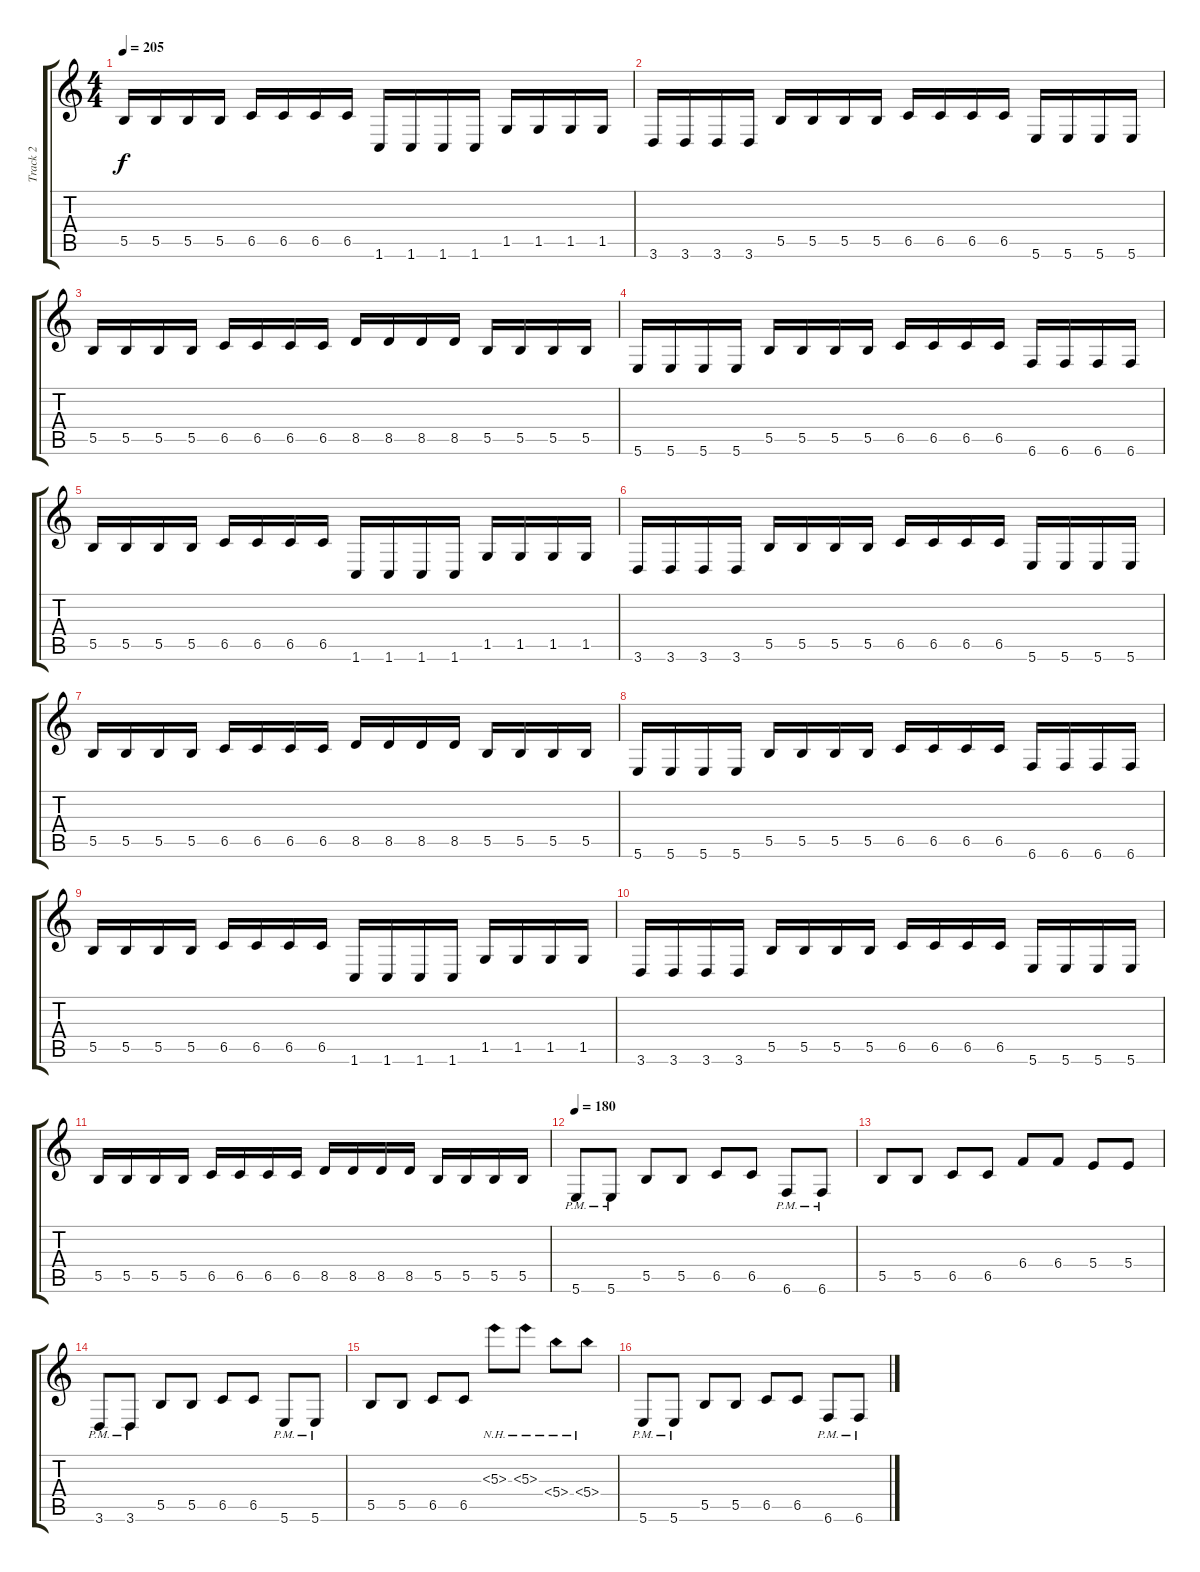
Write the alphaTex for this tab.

\track ("Track 2" "Track 2") {instrument distortionguitar}
\staff {score tabs}
\tuning (Db4 Ab3 E3 B2 Gb2 B1) {hide}
\ts (4 4)
\tempo 205
\clef g2
\ks c
5.5.16{dy f} 5.5.16 5.5.16 5.5.16 6.5.16 6.5.16 6.5.16 6.5.16 1.6.16 1.6.16 1.6.16 1.6.16 1.5.16 1.5.16 1.5.16 1.5.16 |
3.6.16 3.6.16 3.6.16 3.6.16 5.5.16 5.5.16 5.5.16 5.5.16 6.5.16 6.5.16 6.5.16 6.5.16 5.6.16 5.6.16 5.6.16 5.6.16 |
5.5.16 5.5.16 5.5.16 5.5.16 6.5.16 6.5.16 6.5.16 6.5.16 8.5.16 8.5.16 8.5.16 8.5.16 5.5.16 5.5.16 5.5.16 5.5.16 |
5.6.16 5.6.16 5.6.16 5.6.16 5.5.16 5.5.16 5.5.16 5.5.16 6.5.16 6.5.16 6.5.16 6.5.16 6.6.16 6.6.16 6.6.16 6.6.16 |
5.5.16 5.5.16 5.5.16 5.5.16 6.5.16 6.5.16 6.5.16 6.5.16 1.6.16 1.6.16 1.6.16 1.6.16 1.5.16 1.5.16 1.5.16 1.5.16 |
3.6.16 3.6.16 3.6.16 3.6.16 5.5.16 5.5.16 5.5.16 5.5.16 6.5.16 6.5.16 6.5.16 6.5.16 5.6.16 5.6.16 5.6.16 5.6.16 |
5.5.16 5.5.16 5.5.16 5.5.16 6.5.16 6.5.16 6.5.16 6.5.16 8.5.16 8.5.16 8.5.16 8.5.16 5.5.16 5.5.16 5.5.16 5.5.16 |
5.6.16 5.6.16 5.6.16 5.6.16 5.5.16 5.5.16 5.5.16 5.5.16 6.5.16 6.5.16 6.5.16 6.5.16 6.6.16 6.6.16 6.6.16 6.6.16 |
5.5.16 5.5.16 5.5.16 5.5.16 6.5.16 6.5.16 6.5.16 6.5.16 1.6.16 1.6.16 1.6.16 1.6.16 1.5.16 1.5.16 1.5.16 1.5.16 |
3.6.16 3.6.16 3.6.16 3.6.16 5.5.16 5.5.16 5.5.16 5.5.16 6.5.16 6.5.16 6.5.16 6.5.16 5.6.16 5.6.16 5.6.16 5.6.16 |
5.5.16 5.5.16 5.5.16 5.5.16 6.5.16 6.5.16 6.5.16 6.5.16 8.5.16 8.5.16 8.5.16 8.5.16 5.5.16 5.5.16 5.5.16 5.5.16 |
\tempo 180
5.6{pm}.8 5.6{pm}.8 5.5.8 5.5.8 6.5.8 6.5.8 6.6{pm}.8 6.6{pm}.8 |
5.5.8 5.5.8 6.5.8 6.5.8 6.4.8 6.4.8 5.4.8 5.4.8 |
3.6{pm}.8 3.6{pm}.8 5.5.8 5.5.8 6.5.8 6.5.8 5.6{pm}.8 5.6{pm}.8 |
5.5.8 5.5.8 6.5.8 6.5.8 5.3{nh}.8 5.3{nh}.8 5.4{nh}.8 5.4{nh}.8 |
5.6{pm}.8 5.6{pm}.8 5.5.8 5.5.8 6.5.8 6.5.8 6.6{pm}.8 6.6{pm}.8
